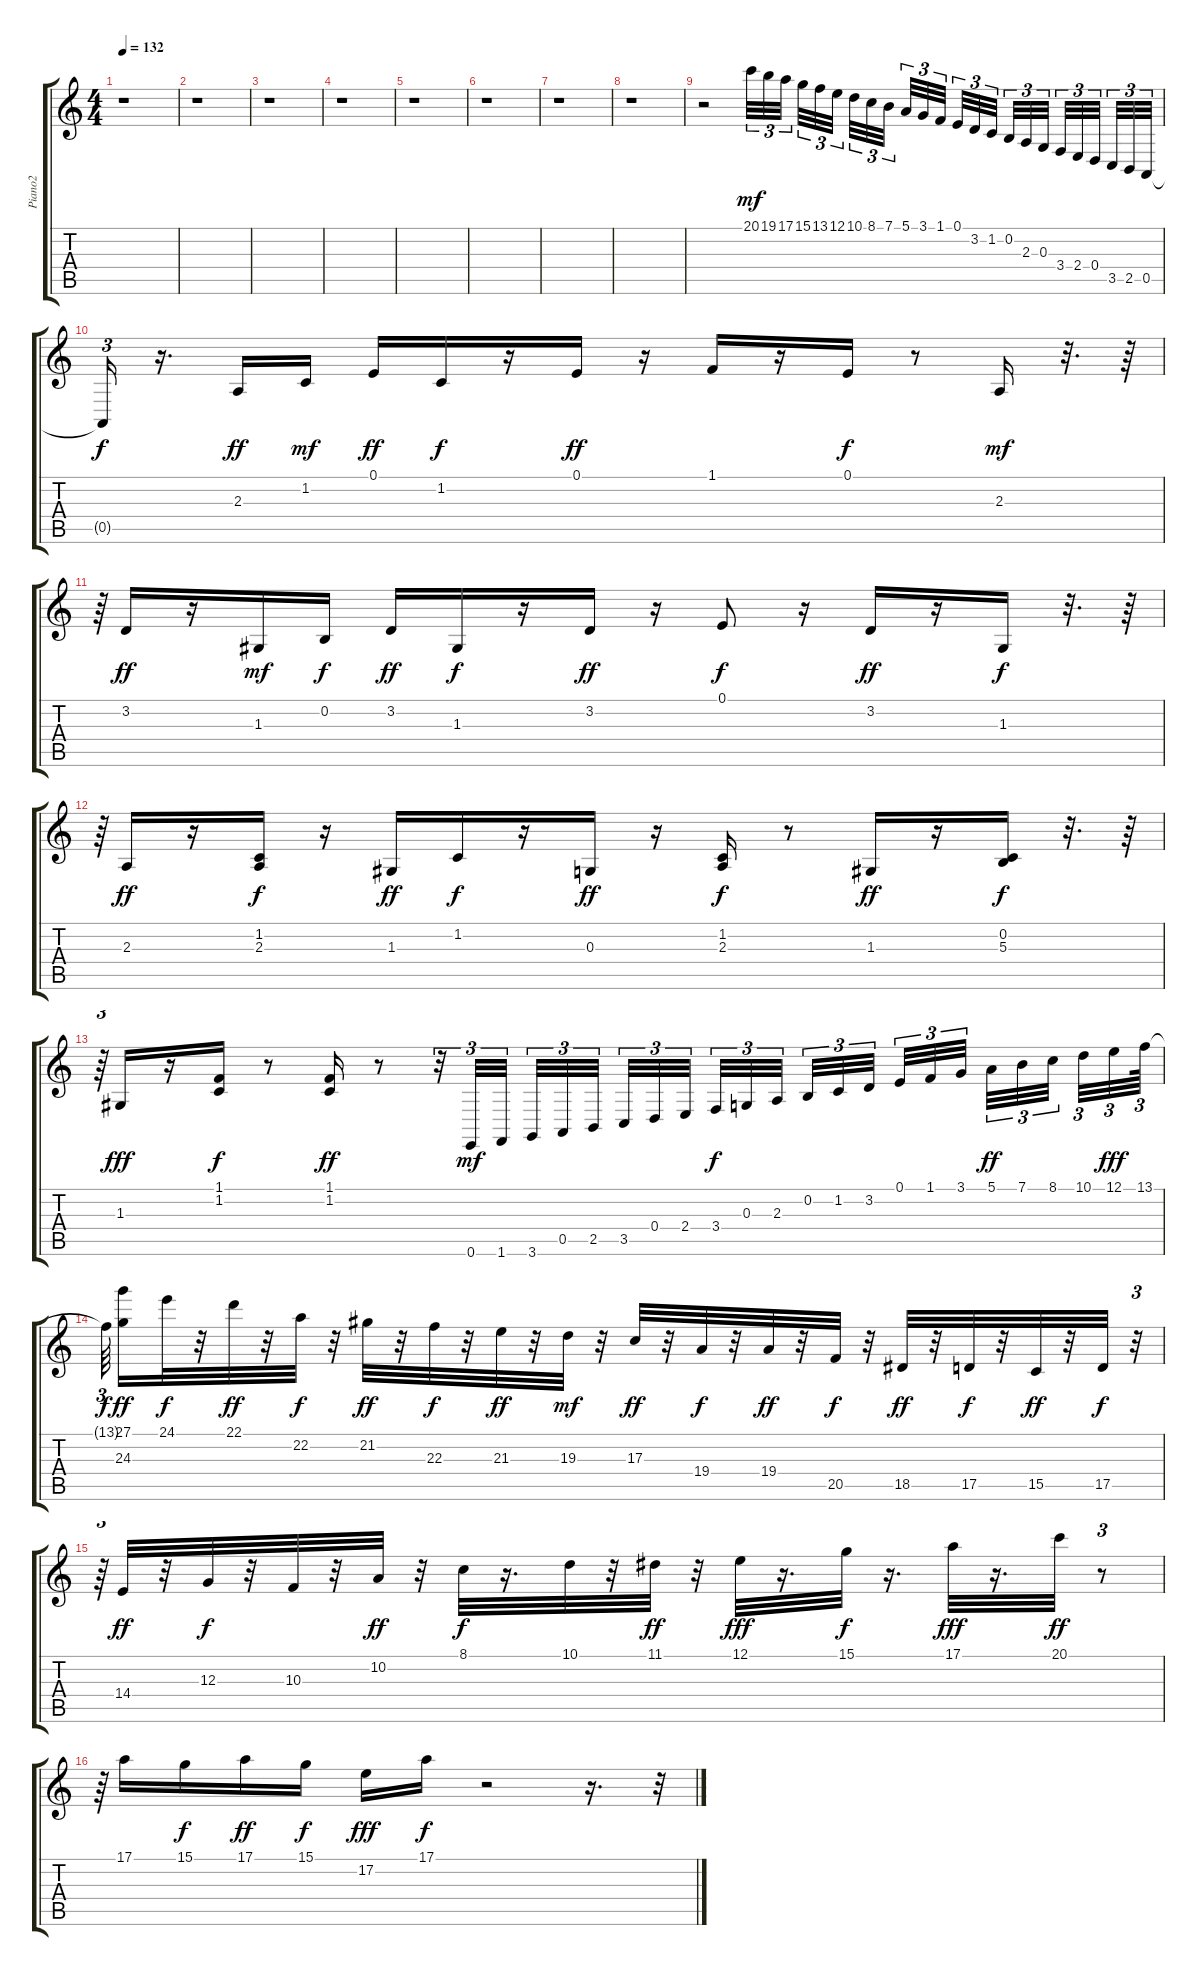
\track ("Piano2" "Piano2") {instrument accordion}
\staff {score tabs}
\tuning (E4 B3 G3 D3 A2 E2) {hide}
\ts (4 4)
\tempo 132
\clef g2
\ks c
r.1{dy mf} |
r.1 |
r.1 |
r.1 |
r.1 |
r.1 |
r.1 |
r.1 |
r.2 20.1.32{tu (3 2) instrument acousticgrandpiano} 19.1.32{tu (3 2)} 17.1.32{tu (3 2) beam splitsecondary} 15.1.32{tu (3 2) balance 10} 13.1.32{tu (3 2)} 12.1.32{tu (3 2) beam splitsecondary} 10.1.32{tu (3 2) balance 9} 8.1.32{tu (3 2)} 7.1.32{tu (3 2) beam splitsecondary} 5.1.32{tu (3 2) balance 8} 3.1.32{tu (3 2)} 1.1.32{tu (3 2)} 0.1.32{tu (3 2) balance 7} 3.2.32{tu (3 2)} 1.2.32{tu (3 2) beam splitsecondary} 0.2.32{tu (3 2) balance 6} 2.3.32{tu (3 2)} 0.3.32{tu (3 2) beam splitsecondary} 3.4.32{tu (3 2) balance 6} 2.4.32{tu (3 2)} 0.4.32{tu (3 2) beam splitsecondary} 3.5.32{tu (3 2) balance 5} 2.5.32{tu (3 2)} 0.5.32{tu (3 2)} |
0.5{t}.16{tu (3 2) dy f} r.16{d} 2.3.16{dy ff balance 8} 1.2.16{dy mf} 0.1.16{dy ff} 1.2.16{dy f} r.16 0.1.16{dy ff} r.16 1.1.16 r.16 0.1.16{dy f} r.8 2.3.16{dy mf} r.32{d} r.64 |
r.64{tu (3 2)} 3.2.16{dy ff} r.16 1.3.16{dy mf} 0.2.16{dy f} 3.2.16{dy ff} 1.3.16{dy f} r.16 3.2.16{dy ff} r.16 0.1.8{dy f} r.16 3.2.16{dy ff} r.16 1.3.16{dy f} r.32{d} r.64 |
r.64{tu (3 2)} 2.3.16{dy ff} r.16 (1.2 2.3).16{dy f} r.16 1.3.16{dy ff} 1.2.16{dy f} r.16 0.3.16{dy ff} r.16 (1.2 2.3).16{dy f} r.8 1.3.16{dy ff} r.16 (0.2 5.3).16{dy f} r.32{d} r.64 |
r.64{tu (3 2)} 1.3.16{dy fff} r.16 (1.1 1.2).16{dy f} r.8 (1.1 1.2).16{dy ff} r.8 r.32{tu (3 2) balance 6} 0.6.32{tu (3 2) dy mf} 1.6.32{tu (3 2) beam splitsecondary} 3.6.32{tu (3 2) balance 6} 0.5.32{tu (3 2)} 2.5.32{tu (3 2) beam splitsecondary} 3.5.32{tu (3 2) balance 7} 0.4.32{tu (3 2)} 2.4.32{tu (3 2) beam splitsecondary} 3.4.32{tu (3 2) dy f balance 8} 0.3.32{tu (3 2)} 2.3.32{tu (3 2)} 0.2.32{tu (3 2) balance 9} 1.2.32{tu (3 2)} 3.2.32{tu (3 2) beam splitsecondary} 0.1.32{tu (3 2) balance 10} 1.1.32{tu (3 2)} 3.1.32{tu (3 2) beam splitsecondary} 5.1.32{tu (3 2) dy ff balance 11} 7.1.32{tu (3 2)} 8.1.32{tu (3 2) beam splitsecondary} 10.1.32{tu (3 2) balance 12} 12.1.32{tu (3 2) dy fff} 13.1.64{tu (3 2)} |
13.1{t}.64{tu (3 2) dy f beam splitsecondary} (27.1 24.3).16{dy ff balance 12} 24.1.32{dy f balance 11} r.32 22.1.32{dy ff balance 10} r.32 22.2.32{dy f balance 10} r.32 21.2.32{dy ff balance 10} r.32 22.3.32{dy f balance 10} r.32 21.3.32{dy ff balance 9} r.32 19.3.32{dy mf balance 8} r.32 17.3.32{dy ff balance 8} r.32 19.4.32{dy f balance 8} r.32 19.4.32{dy ff balance 7} r.32 20.5.32{dy f balance 6} r.32 18.5.32{dy ff balance 6} r.32 17.5.32{dy f balance 6} r.32 15.5.32{dy ff balance 6} r.32 17.5.32{dy f balance 6} r.32{tu (3 2)} |
r.64{tu (3 2)} 14.4.32{dy ff balance 6} r.32 12.3.32{dy f balance 6} r.32 10.3.32{balance 7} r.32 10.2.32{dy ff} r.32 8.1.32{dy f balance 8} r.16{d} 10.1.32{balance 9} r.32 11.1.32{dy ff balance 9} r.32 12.1.32{dy fff balance 9} r.16{d} 15.1.32{dy f balance 9} r.16{d} 17.1.32{dy fff balance 9} r.16{d} 20.1.32{dy ff balance 9} r.8{tu (3 2)} |
r.64{tu (3 2)} 17.1.16 15.1.16{dy f} 17.1.16{dy ff} 15.1.16{dy f} 17.2.16{dy fff} 17.1.16{dy f} r.2 r.16{d} r.32{tu (3 2)}
